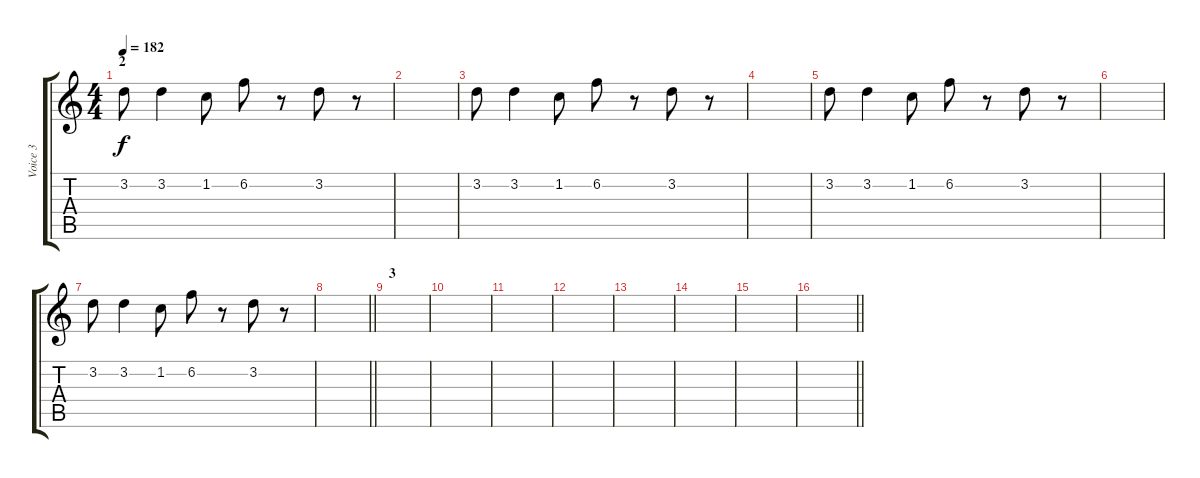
\track ("Voice 3" "Voice 3") {instrument distortionguitar}
\staff {score tabs}
\tuning (E4 B3 G3 D3 A2 E2) {hide}
\ts (4 4)
\section ("" "2")
\tempo 182
\clef g2
\ks c
3.2.8{dy f} 3.2.4 1.2.8 6.2.8 r.8 3.2.8 r.8 |
|
3.2.8 3.2.4 1.2.8 6.2.8 r.8 3.2.8 r.8 |
|
3.2.8 3.2.4 1.2.8 6.2.8 r.8 3.2.8 r.8 |
|
3.2.8 3.2.4 1.2.8 6.2.8 r.8 3.2.8 r.8 |
\barLineRight lightlight
|
\section ("" "3")
|
|
|
|
|
|
|
\barLineRight lightlight
